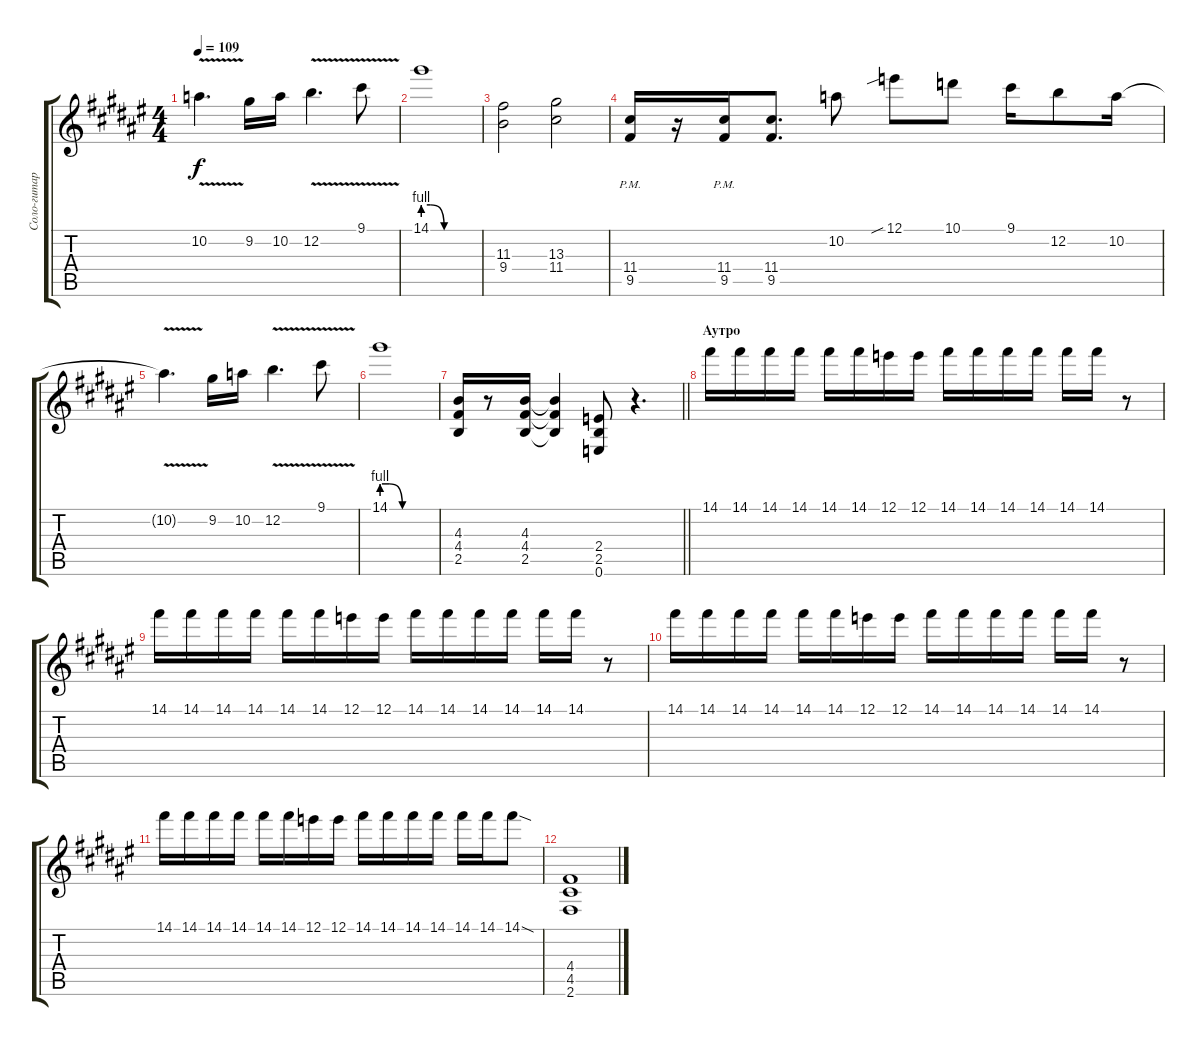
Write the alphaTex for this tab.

\track ("Соло-гитара П.С.Н." "Соло-гитар") {instrument distortionguitar}
\staff {score tabs}
\tuning (E4 B3 G3 D3 A2 E2) {hide}
\ts (4 4)
\tempo 109
\clef g2
\ks f#
10.2{v t}.4{d dy f} 9.2.16 10.2.16 12.2{v}.4{d} 9.1{v}.8 |
14.1{be (custom 0 4 8 4 23 0 60 0)}.1 |
(11.3 9.4).2 (13.3 11.4).2 |
(11.4 9.5{pm}).16 r.16 (11.4 9.5{pm}).16 (11.4 9.5).8{d} 10.2.8 12.1{sib}.8 10.1.8 9.1.16 12.2.8 10.2.16 |
10.2{v t}.4{d} 9.2.16 10.2.16 12.2{v}.4{d} 9.1{v}.8 |
14.1{be (custom 0 4 8 4 23 0 60 0)}.1 |
\barLineRight lightlight
(4.3 4.4 2.5).16 r.8 (4.3 4.4 2.5).16 (4.3{t} 4.4{t} 2.5{t}).4 (2.4 2.5 0.6).8 r.4{d} |
\section ("" "Аутро")
14.1.16 14.1.16 14.1.16 14.1.16 14.1.16 14.1.16 12.1.16 12.1.16 14.1.16 14.1.16 14.1.16 14.1.16 14.1.16 14.1.16 r.8 |
14.1.16 14.1.16 14.1.16 14.1.16 14.1.16 14.1.16 12.1.16 12.1.16 14.1.16 14.1.16 14.1.16 14.1.16 14.1.16 14.1.16 r.8 |
14.1.16 14.1.16 14.1.16 14.1.16 14.1.16 14.1.16 12.1.16 12.1.16 14.1.16 14.1.16 14.1.16 14.1.16 14.1.16 14.1.16 r.8 |
14.1.16 14.1.16 14.1.16 14.1.16 14.1.16 14.1.16 12.1.16 12.1.16 14.1.16 14.1.16 14.1.16 14.1.16 14.1.16 14.1.16 14.1{sod}.8 |
(4.4 4.5 2.6).1
